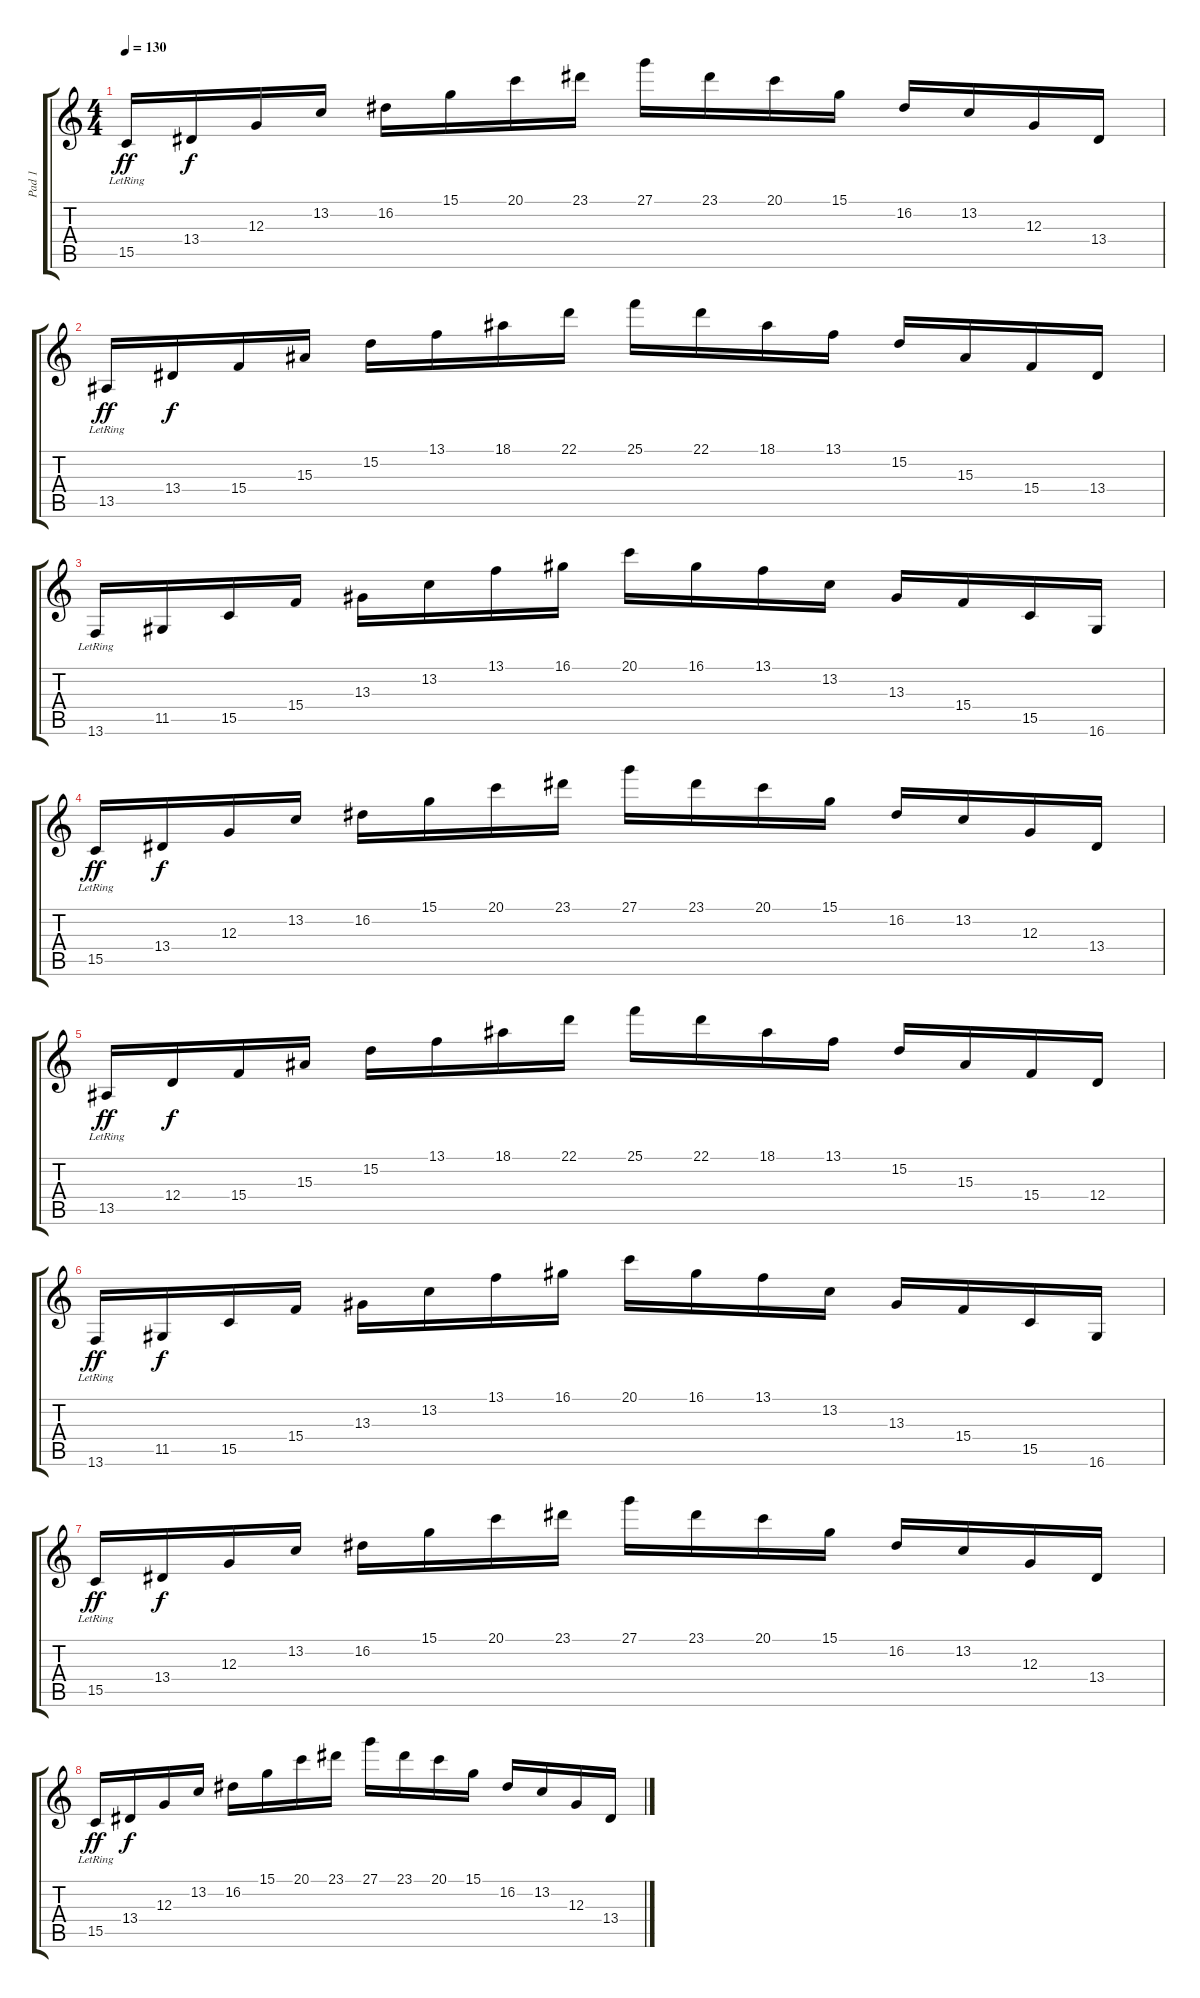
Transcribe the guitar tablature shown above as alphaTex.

\track ("Pad 1" "Pad 1") {instrument fx4atmosphere}
\staff {score tabs}
\tuning (E4 B3 G3 D3 A2 E2) {hide}
\ts (4 4)
\tempo 130
\clef g2
\ks c
15.5{lr}.16{dy ff} 13.4.16{dy f} 12.3.16 13.2.16 16.2.16 15.1.16 20.1.16 23.1.16 27.1.16 23.1.16 20.1.16 15.1.16 16.2.16 13.2.16 12.3.16 13.4.16 |
13.5{lr}.16{dy ff} 13.4.16{dy f} 15.4.16 15.3.16 15.2.16 13.1.16 18.1.16 22.1.16 25.1.16 22.1.16 18.1.16 13.1.16 15.2.16 15.3.16 15.4.16 13.4.16 |
13.6{lr}.16 11.5.16 15.5.16 15.4.16 13.3.16 13.2.16 13.1.16 16.1.16 20.1.16 16.1.16 13.1.16 13.2.16 13.3.16 15.4.16 15.5.16 16.6.16 |
15.5{lr}.16{dy ff} 13.4.16{dy f} 12.3.16 13.2.16 16.2.16 15.1.16 20.1.16 23.1.16 27.1.16 23.1.16 20.1.16 15.1.16 16.2.16 13.2.16 12.3.16 13.4.16 |
13.5{lr}.16{dy ff} 12.4.16{dy f} 15.4.16 15.3.16 15.2.16 13.1.16 18.1.16 22.1.16 25.1.16 22.1.16 18.1.16 13.1.16 15.2.16 15.3.16 15.4.16 12.4.16 |
13.6{lr}.16{dy ff} 11.5.16{dy f} 15.5.16 15.4.16 13.3.16 13.2.16 13.1.16 16.1.16 20.1.16 16.1.16 13.1.16 13.2.16 13.3.16 15.4.16 15.5.16 16.6.16 |
15.5{lr}.16{dy ff} 13.4.16{dy f} 12.3.16 13.2.16 16.2.16 15.1.16 20.1.16 23.1.16 27.1.16 23.1.16 20.1.16 15.1.16 16.2.16 13.2.16 12.3.16 13.4.16 |
15.5{lr}.16{dy ff} 13.4.16{dy f} 12.3.16 13.2.16 16.2.16 15.1.16 20.1.16 23.1.16 27.1.16 23.1.16 20.1.16 15.1.16 16.2.16 13.2.16 12.3.16 13.4.16
